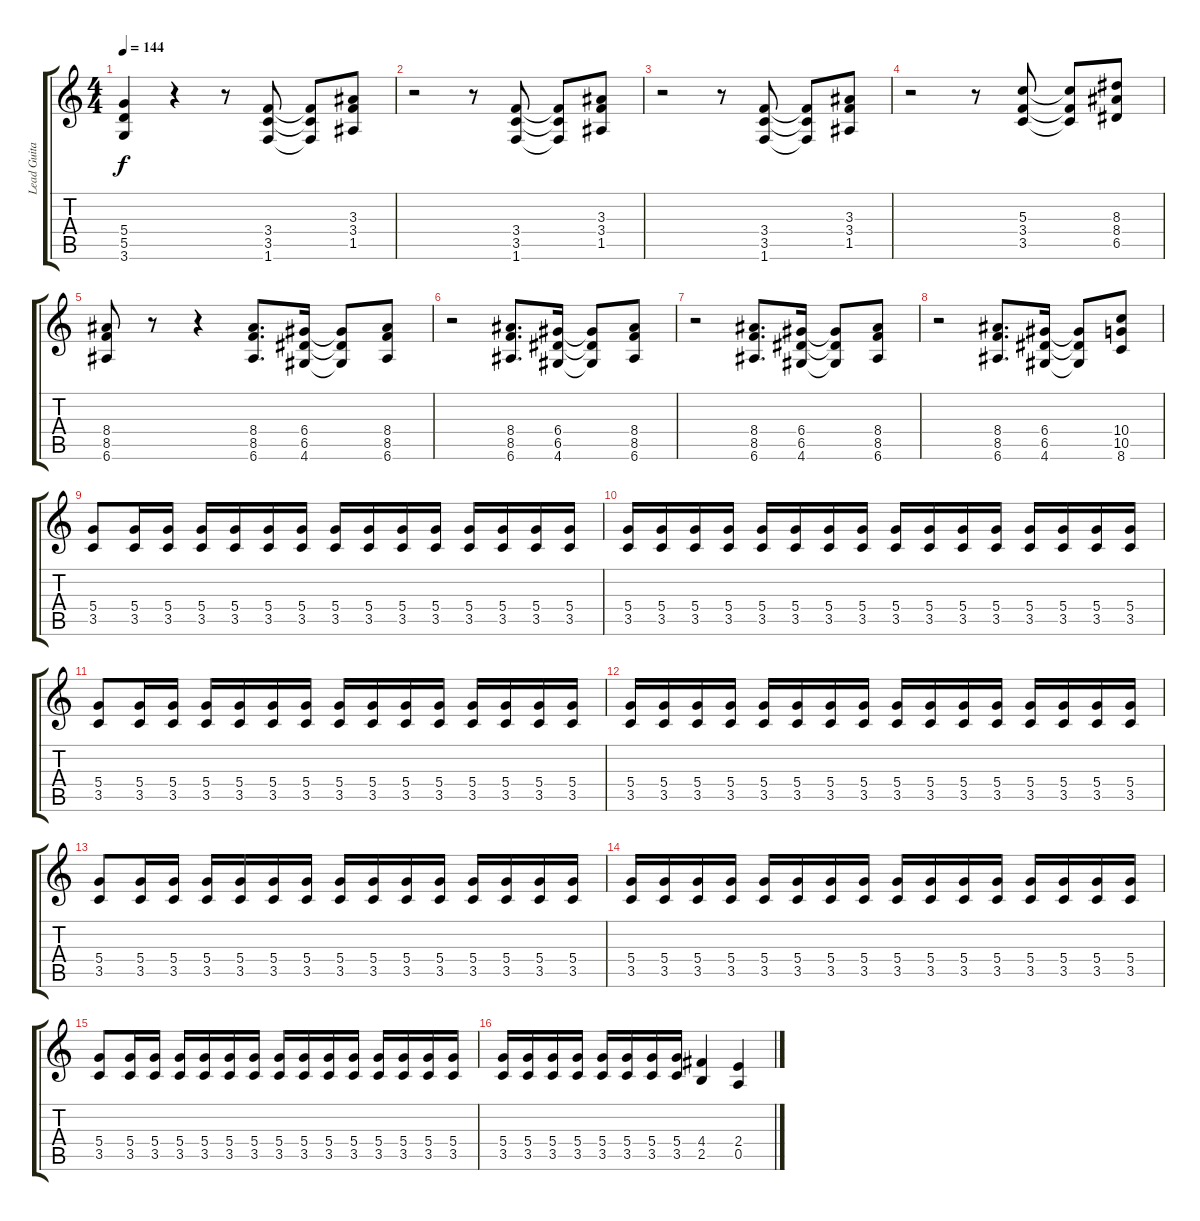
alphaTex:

\track ("Lead Guitar" "Lead Guita") {instrument distortionguitar}
\staff {score tabs}
\tuning (E4 B3 G3 D3 A2 E2) {hide}
\ts (4 4)
\tempo 144
\clef g2
\ks c
(5.4 5.5 3.6).4{dy f} r.4 r.8 (3.4 3.5 1.6).8 (3.4{t} 3.5{t} 1.6{t}).8 (3.3 3.4 1.5).8 |
r.2 r.8 (3.4 3.5 1.6).8 (3.4{t} 3.5{t} 1.6{t}).8 (3.3 3.4 1.5).8 |
r.2 r.8 (3.4 3.5 1.6).8 (3.4{t} 3.5{t} 1.6{t}).8 (3.3 3.4 1.5).8 |
r.2 r.8 (5.3 3.4 3.5).8 (5.3{t} 3.4{t} 3.5{t}).8 (8.3 8.4 6.5).8 |
(8.4 8.5 6.6).8 r.8 r.4 (8.4 8.5 6.6).8{d} (6.4 6.5 4.6).16 (6.4{t} 6.5{t} 4.6{t}).8 (8.4 8.5 6.6).8 |
r.2 (8.4 8.5 6.6).8{d} (6.4 6.5 4.6).16 (6.4{t} 6.5{t} 4.6{t}).8 (8.4 8.5 6.6).8 |
r.2 (8.4 8.5 6.6).8{d} (6.4 6.5 4.6).16 (6.4{t} 6.5{t} 4.6{t}).8 (8.4 8.5 6.6).8 |
r.2 (8.4 8.5 6.6).8{d} (6.4 6.5 4.6).16 (6.4{t} 6.5{t} 4.6{t}).8 (10.4 10.5 8.6).8 |
(5.4 3.5).8 (5.4 3.5).16 (5.4 3.5).16 (5.4 3.5).16 (5.4 3.5).16 (5.4 3.5).16 (5.4 3.5).16 (5.4 3.5).16 (5.4 3.5).16 (5.4 3.5).16 (5.4 3.5).16 (5.4 3.5).16 (5.4 3.5).16 (5.4 3.5).16 (5.4 3.5).16 |
(5.4 3.5).16 (5.4 3.5).16 (5.4 3.5).16 (5.4 3.5).16 (5.4 3.5).16 (5.4 3.5).16 (5.4 3.5).16 (5.4 3.5).16 (5.4 3.5).16 (5.4 3.5).16 (5.4 3.5).16 (5.4 3.5).16 (5.4 3.5).16 (5.4 3.5).16 (5.4 3.5).16 (5.4 3.5).16 |
(5.4 3.5).8 (5.4 3.5).16 (5.4 3.5).16 (5.4 3.5).16 (5.4 3.5).16 (5.4 3.5).16 (5.4 3.5).16 (5.4 3.5).16 (5.4 3.5).16 (5.4 3.5).16 (5.4 3.5).16 (5.4 3.5).16 (5.4 3.5).16 (5.4 3.5).16 (5.4 3.5).16 |
(5.4 3.5).16 (5.4 3.5).16 (5.4 3.5).16 (5.4 3.5).16 (5.4 3.5).16 (5.4 3.5).16 (5.4 3.5).16 (5.4 3.5).16 (5.4 3.5).16 (5.4 3.5).16 (5.4 3.5).16 (5.4 3.5).16 (5.4 3.5).16 (5.4 3.5).16 (5.4 3.5).16 (5.4 3.5).16 |
(5.4 3.5).8 (5.4 3.5).16 (5.4 3.5).16 (5.4 3.5).16 (5.4 3.5).16 (5.4 3.5).16 (5.4 3.5).16 (5.4 3.5).16 (5.4 3.5).16 (5.4 3.5).16 (5.4 3.5).16 (5.4 3.5).16 (5.4 3.5).16 (5.4 3.5).16 (5.4 3.5).16 |
(5.4 3.5).16 (5.4 3.5).16 (5.4 3.5).16 (5.4 3.5).16 (5.4 3.5).16 (5.4 3.5).16 (5.4 3.5).16 (5.4 3.5).16 (5.4 3.5).16 (5.4 3.5).16 (5.4 3.5).16 (5.4 3.5).16 (5.4 3.5).16 (5.4 3.5).16 (5.4 3.5).16 (5.4 3.5).16 |
(5.4 3.5).8 (5.4 3.5).16 (5.4 3.5).16 (5.4 3.5).16 (5.4 3.5).16 (5.4 3.5).16 (5.4 3.5).16 (5.4 3.5).16 (5.4 3.5).16 (5.4 3.5).16 (5.4 3.5).16 (5.4 3.5).16 (5.4 3.5).16 (5.4 3.5).16 (5.4 3.5).16 |
(5.4 3.5).16 (5.4 3.5).16 (5.4 3.5).16 (5.4 3.5).16 (5.4 3.5).16 (5.4 3.5).16 (5.4 3.5).16 (5.4 3.5).16 (4.4 2.5).4 (2.4 0.5).4
